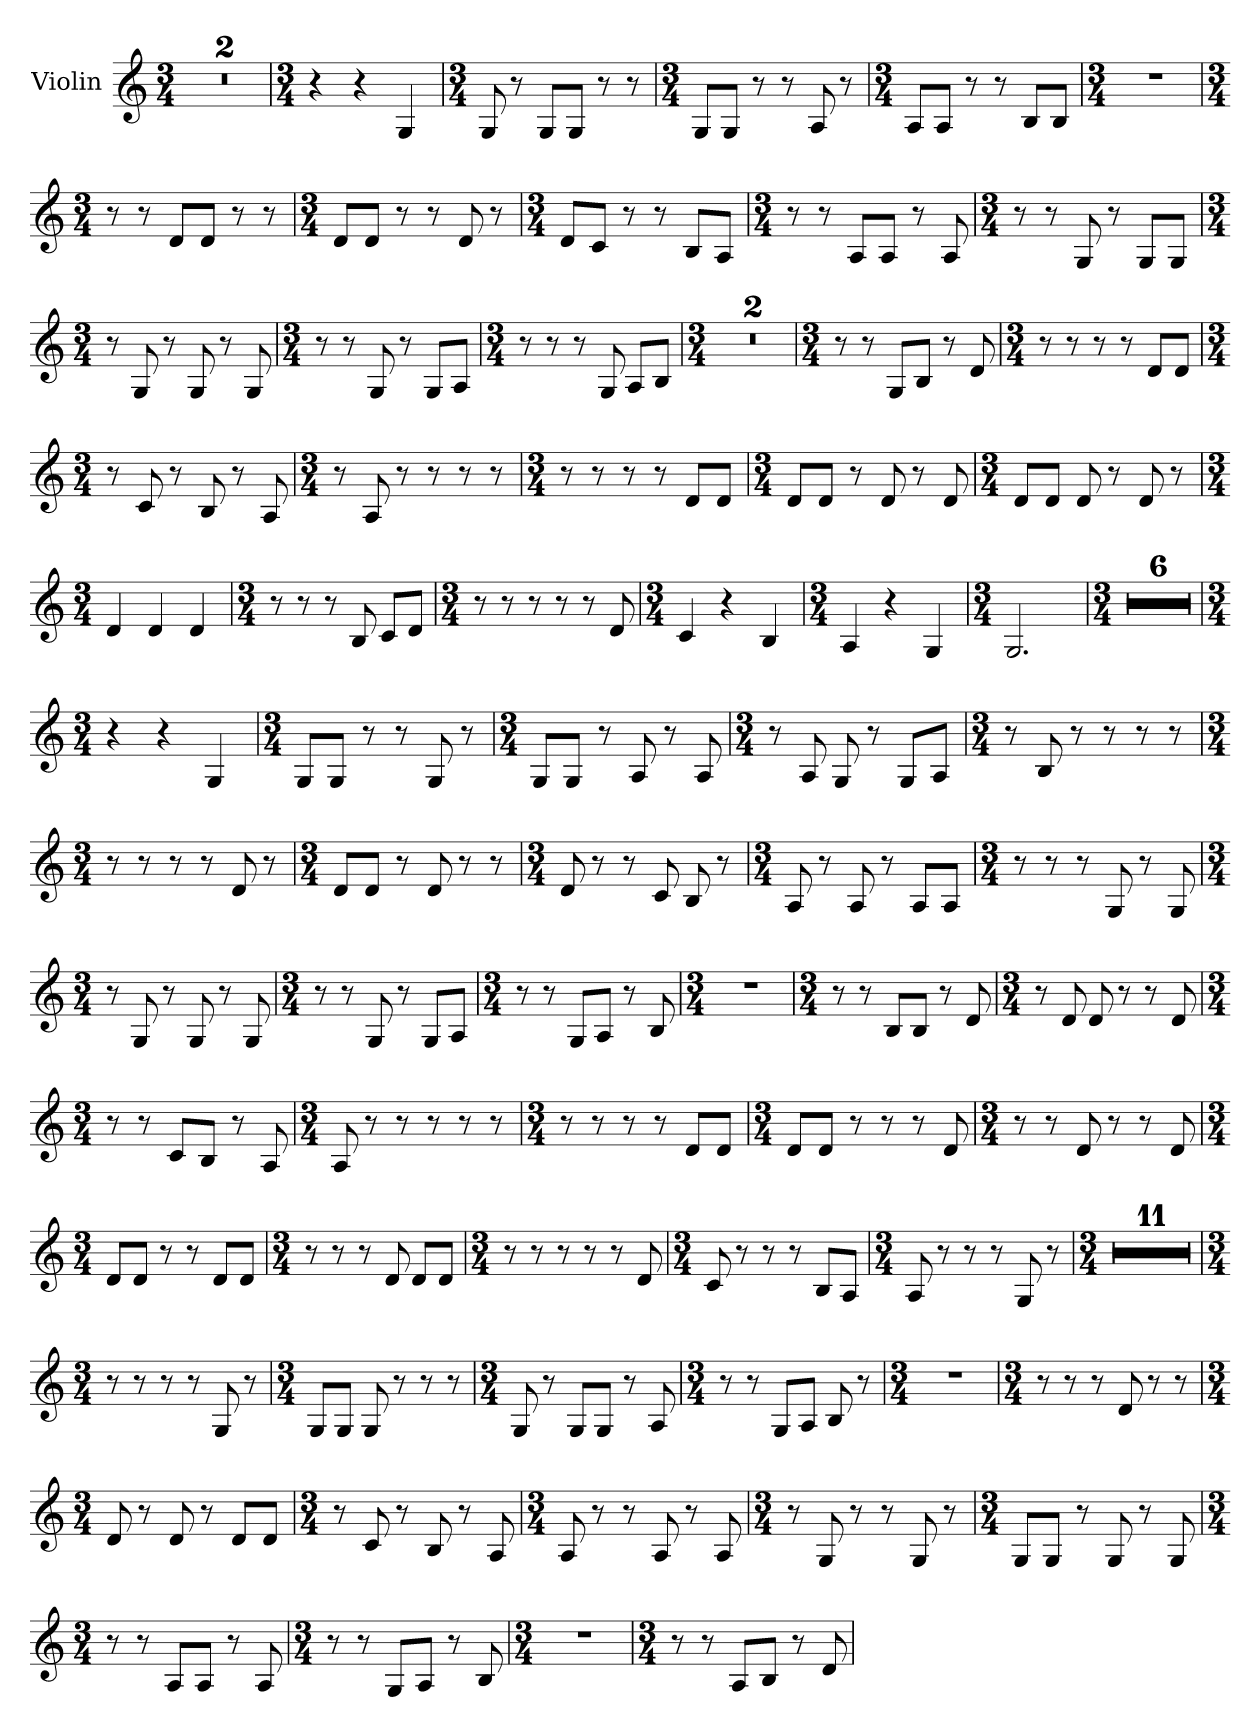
**kern
*part1
*staff1
*I"Violin
*I'Vln
*M3/4
=
2.r
=
*M3/4
2.r
=
*M3/4
4r
4r
4G
=
*M3/4
8G
8r
8GL
8GJ
8r
8r
=
*M3/4
8GL
8GJ
8r
8r
8A
8r
=
*M3/4
8AL
8AJ
8r
8r
8BL
8BJ
=
*M3/4
2.r
=
*M3/4
8r
8r
8dL
8dJ
8r
8r
=
*M3/4
8dL
8dJ
8r
8r
8d
8r
=
*M3/4
8dL
8cJ
8r
8r
8BL
8AJ
=
*M3/4
8r
8r
8AL
8AJ
8r
8A
=
*M3/4
8r
8r
8G
8r
8GL
8GJ
=
*M3/4
8r
8G
8r
8G
8r
8G
=
*M3/4
8r
8r
8G
8r
8GL
8AJ
=
*M3/4
8r
8r
8r
8G
8AL
8BJ
=
*M3/4
2.r
=
*M3/4
2.r
=
*M3/4
8r
8r
8GL
8BJ
8r
8d
=
*M3/4
8r
8r
8r
8r
8dL
8dJ
=
*M3/4
8r
8c
8r
8B
8r
8A
=
*M3/4
8r
8A
8r
8r
8r
8r
=
*M3/4
8r
8r
8r
8r
8dL
8dJ
=
*M3/4
8dL
8dJ
8r
8d
8r
8d
=
*M3/4
8dL
8dJ
8d
8r
8d
8r
=
*M3/4
4d
4d
4d
=
*M3/4
8r
8r
8r
8B
8cL
8dJ
=
*M3/4
8r
8r
8r
8r
8r
8d
=
*M3/4
4c
4r
4B
=
*M3/4
4A
4r
4G
=
*M3/4
2.G
=
*M3/4
2.r
=
*M3/4
2.r
=
*M3/4
2.r
=
*M3/4
2.r
=
*M3/4
2.r
=
*M3/4
2.r
=
*M3/4
4r
4r
4G
=
*M3/4
8GL
8GJ
8r
8r
8G
8r
=
*M3/4
8GL
8GJ
8r
8A
8r
8A
=
*M3/4
8r
8A
8G
8r
8GL
8AJ
=
*M3/4
8r
8B
8r
8r
8r
8r
=
*M3/4
8r
8r
8r
8r
8d
8r
=
*M3/4
8dL
8dJ
8r
8d
8r
8r
=
*M3/4
8d
8r
8r
8c
8B
8r
=
*M3/4
8A
8r
8A
8r
8AL
8AJ
=
*M3/4
8r
8r
8r
8G
8r
8G
=
*M3/4
8r
8G
8r
8G
8r
8G
=
*M3/4
8r
8r
8G
8r
8GL
8AJ
=
*M3/4
8r
8r
8GL
8AJ
8r
8B
=
*M3/4
2.r
=
*M3/4
8r
8r
8BL
8BJ
8r
8d
=
*M3/4
8r
8d
8d
8r
8r
8d
=
*M3/4
8r
8r
8cL
8BJ
8r
8A
=
*M3/4
8A
8r
8r
8r
8r
8r
=
*M3/4
8r
8r
8r
8r
8dL
8dJ
=
*M3/4
8dL
8dJ
8r
8r
8r
8d
=
*M3/4
8r
8r
8d
8r
8r
8d
=
*M3/4
8dL
8dJ
8r
8r
8dL
8dJ
=
*M3/4
8r
8r
8r
8d
8dL
8dJ
=
*M3/4
8r
8r
8r
8r
8r
8d
=
*M3/4
8c
8r
8r
8r
8BL
8AJ
=
*M3/4
8A
8r
8r
8r
8G
8r
=
*M3/4
2.r
=
*M3/4
2.r
=
*M3/4
2.r
=
*M3/4
2.r
=
*M3/4
2.r
=
*M3/4
2.r
=
*M3/4
2.r
=
*M3/4
2.r
=
*M3/4
2.r
=
*M3/4
2.r
=
*M3/4
2.r
=
*M3/4
8r
8r
8r
8r
8G
8r
=
*M3/4
8GL
8GJ
8G
8r
8r
8r
=
*M3/4
8G
8r
8GL
8GJ
8r
8A
=
*M3/4
8r
8r
8GL
8AJ
8B
8r
=
*M3/4
2.r
=
*M3/4
8r
8r
8r
8d
8r
8r
=
*M3/4
8d
8r
8d
8r
8dL
8dJ
=
*M3/4
8r
8c
8r
8B
8r
8A
=
*M3/4
8A
8r
8r
8A
8r
8A
=
*M3/4
8r
8G
8r
8r
8G
8r
=
*M3/4
8GL
8GJ
8r
8G
8r
8G
=
*M3/4
8r
8r
8AL
8AJ
8r
8A
=
*M3/4
8r
8r
8GL
8AJ
8r
8B
=
*M3/4
2.r
=
*M3/4
8r
8r
8AL
8BJ
8r
8d
=
*-
